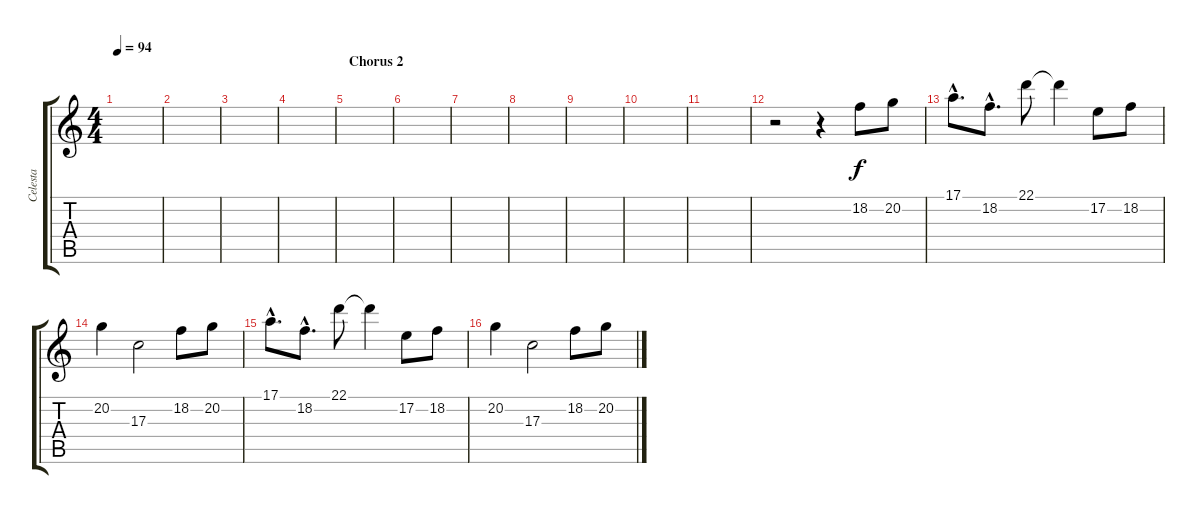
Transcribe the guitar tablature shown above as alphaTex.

\track ("Celesta" "Celesta") {instrument celesta}
\staff {score tabs}
\tuning (E4 B3 G3 D3 A2 D2) {hide}
\ts (4 4)
\tempo 94
\clef g2
\ks c
|
|
|
|
\section ("" "Chorus 2")
|
|
|
|
|
|
|
r.2 r.4 18.2.8{volume 8} 20.2.8 |
17.1{hac}.8{d volume 8} 18.2{hac}.8{d} 22.1.8 22.1{t}.4 17.2.8 18.2.8 |
20.2.4 17.3.2 18.2.8 20.2.8 |
17.1{hac}.8{d} 18.2{hac}.8{d} 22.1.8 22.1{t}.4 17.2.8 18.2.8 |
20.2.4 17.3.2 18.2.8 20.2.8
